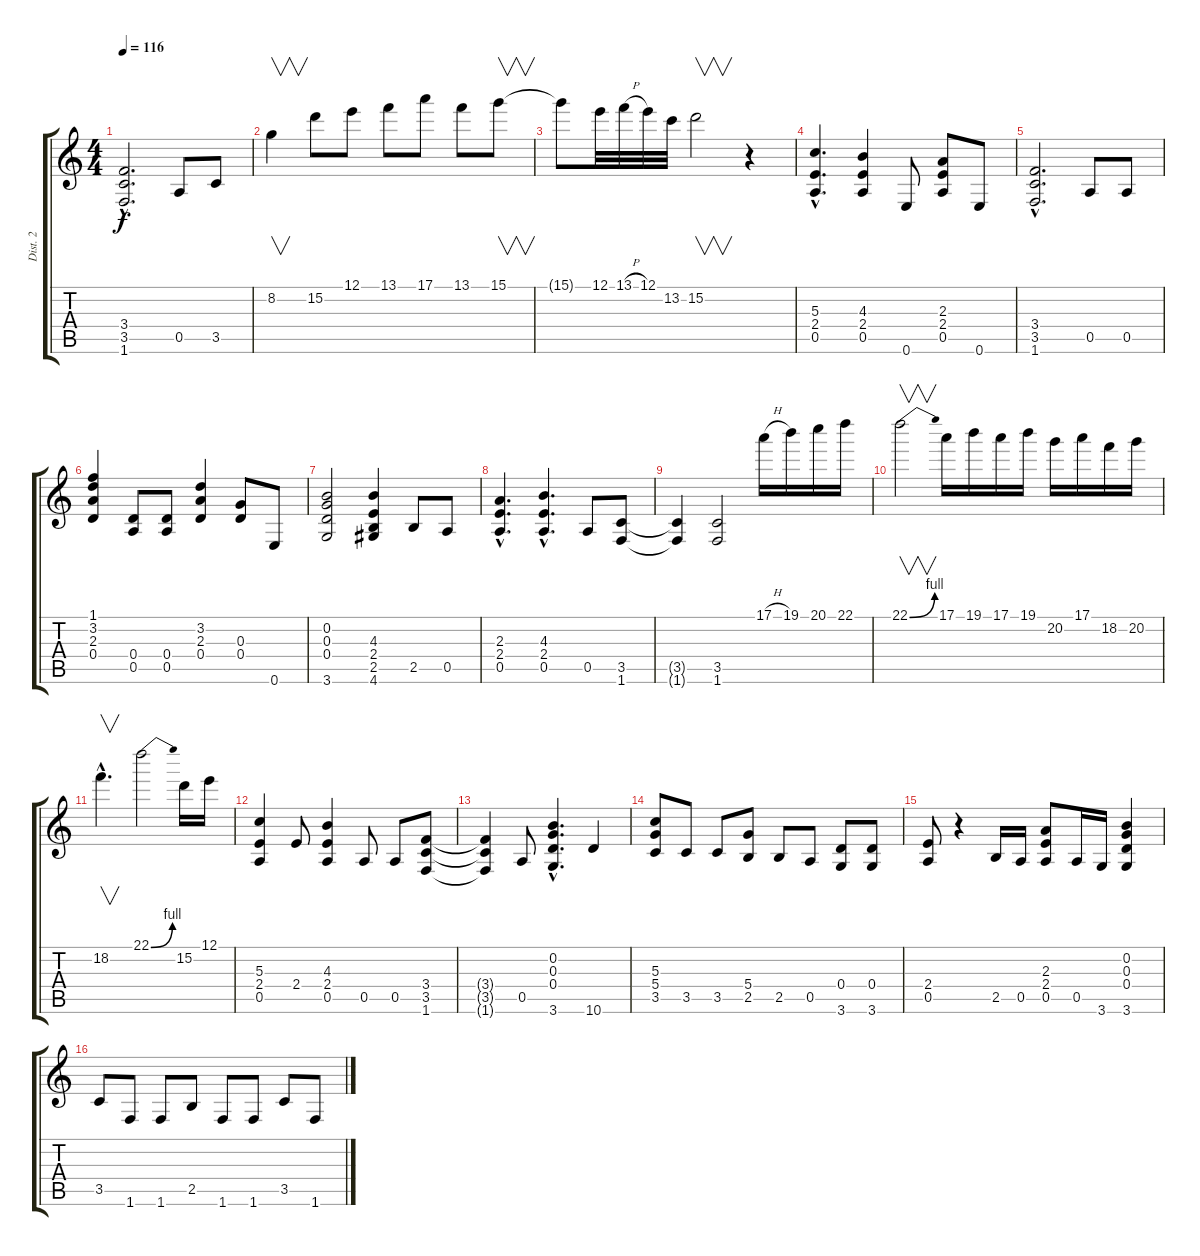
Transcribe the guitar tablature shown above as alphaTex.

\track ("Dist. 2" "Dist. 2") {instrument distortionguitar}
\staff {score tabs}
\tuning (E4 B3 G3 D3 A2 E2) {hide}
\ts (4 4)
\tempo 116
\clef g2
\ks c
(3.4{hac} 3.5{hac} 1.6{hac}).2{d dy f} 0.5.8 3.5.8 |
8.2.4{v} 15.2.8 12.1.8 13.1.8 17.1.8 13.1.8 15.1.8{v} |
15.1{t}.8 12.1.32 13.1{h}.32 12.1.32 13.2.32 15.2.2{v} r.4 |
(5.3{hac} 2.4{hac} 0.5{hac}).4{d} (4.3 2.4 0.5).4 0.6.8 (2.3 2.4 0.5).8 0.6.8 |
(3.4{hac} 3.5{hac} 1.6{hac}).2{d} 0.5.8 0.5.8 |
(1.1 3.2 2.3 0.4).4 (0.4 0.5).8 (0.4 0.5).8 (3.2 2.3 0.4).4 (0.3 0.4).8 0.6.8 |
(0.2 0.3 0.4 3.6).2 (4.3 2.4 2.5 4.6).4 2.5.8 0.5.8 |
(2.3{hac} 2.4{hac} 0.5{hac}).4{d} (4.3{hac} 2.4{hac} 0.5{hac}).4{d} 0.5.8 (3.5 1.6).8 |
(3.5{t} 1.6{t}).4 (3.5 1.6).2 17.1{h}.16 19.1.16 20.1.16 22.1.16 |
22.1{be (bend 0 0 60 4)}.2{v} 17.1.16 19.1.16 17.1.16 19.1.16 20.2.16 17.1.16 18.2.16 20.2.16 |
18.2{hac}.4{v d} 22.1{be (bend 0 0 60 4)}.2 15.2.16 12.1.16 |
(5.3 2.4 0.5).4 2.4.8 (4.3 2.4 0.5).4 0.5.8 0.5.8 (3.4 3.5 1.6).8 |
(3.4{t} 3.5{t} 1.6{t}).4 0.5.8 (0.2{hac} 0.3{hac} 0.4{hac} 3.6{hac}).4{d} 10.6.4 |
(5.3 5.4 3.5).8 3.5.8 3.5.8 (5.4 2.5).8 2.5.8 0.5.8 (0.4 3.6).8 (0.4 3.6).8 |
(2.4 0.5).8 r.4 2.5.16 0.5.16 (2.3 2.4 0.5).8 0.5.16 3.6.16 (0.2 0.3 0.4 3.6).4 |
3.5.8 1.6.8 1.6.8 2.5.8 1.6.8 1.6.8 3.5.8 1.6.8
